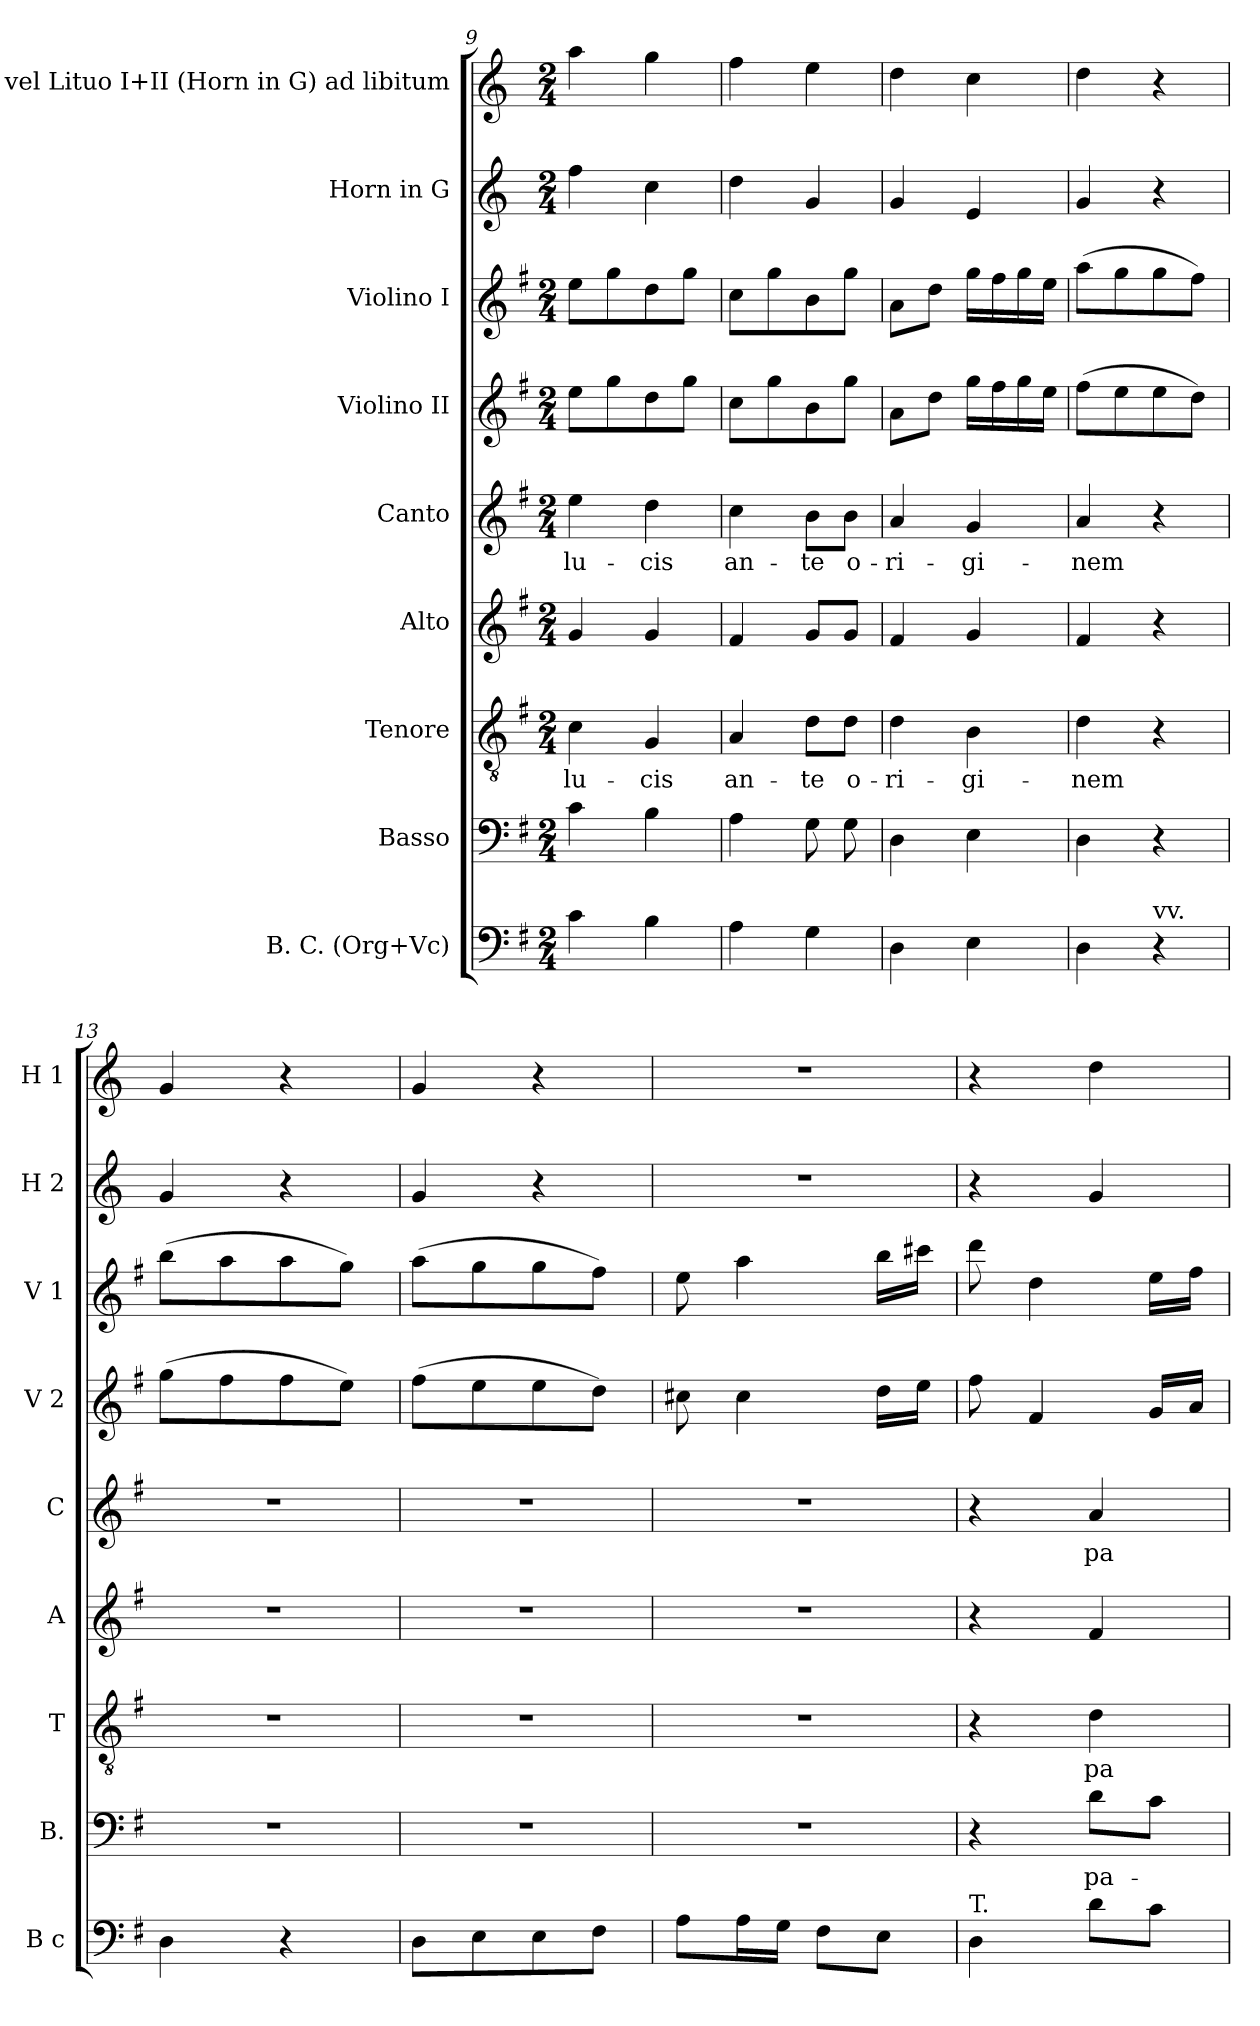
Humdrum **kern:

**kern	**kern	**text	**kern	**text	**kern	**kern	**text	**kern	**kern	**kern	**kern
*part9	*part8	*part8	*part7	*part7	*part6	*part5	*part5	*part4	*part3	*part2	*part1
*staff9	*staff8	*staff8	*staff7	*staff7	*staff6	*staff5	*staff5	*staff4	*staff3	*staff2	*staff1
*I"B. C. (Org+Vc)	*I"Basso	*	*I"Tenore	*	*I"Alto	*I"Canto	*	*I"Violino II	*I"Violino I	*I"Horn in G	*I"Tuba vel Lituo I+II (Horn  in G) ad libitum
*I'B c	*I'B.	*	*I'T	*	*I'A	*I'C	*	*I'V 2	*I'V 1	*I'H 2	*I'H 1
*clefF4	*clefF4	*	*clefGv2	*	*clefG2	*clefG2	*	*clefG2	*clefG2	*clefG2	*clefG2
*	*	*	*	*	*	*	*	*	*	*ITrd3c5	*ITrd3c5
*k[f#]	*k[f#]	*	*k[f#]	*	*k[f#]	*k[f#]	*	*k[f#]	*k[f#]	*k[f#]	*k[f#]
*M2/4	*M2/4	*	*M2/4	*	*M2/4	*M2/4	*	*M2/4	*M2/4	*M2/4	*M2/4
=9	=9	=9	=9	=9	=9	=9	=9	=9	=9	=9	=9
!	!	!	!	!LO:LY:b	!	!	!LO:LY:b	!	!	!	!
4c\	4c\	.	4c\	lu-	4g/	4ee\	lu-	8ee\L	8ee\L	4cc\	4ee\
.	.	.	.	.	.	.	.	8gg\	8gg\	.	.
!	!	!	!	!LO:LY:b	!	!	!LO:LY:b	!	!	!	!
4B\	4B\	.	4G/	-cis	4g/	4dd\	-cis	8dd\	8dd\	4g\	4dd\
.	.	.	.	.	.	.	.	8gg\J	8gg\J	.	.
=10	=10	=10	=10	=10	=10	=10	=10	=10	=10	=10	=10
!	!	!	!	!LO:LY:b	!	!	!LO:LY:b	!	!	!	!
4A\	4A\	.	4A/	an-	4f#/	4cc\	an-	8cc\L	8cc\L	4a\	4cc\
.	.	.	.	.	.	.	.	8gg\	8gg\	.	.
!	!	!	!	!LO:LY:b	!	!	!LO:LY:b	!	!	!	!
4G\	8G\	.	8d\L	-te	8g/L	8b\L	-te	8b\	8b\	4d/	4b\
!	!	!	!	!LO:LY:b	!	!	!LO:LY:b	!	!	!	!
.	8G\	.	8d\J	o-	8g/J	8b\J	o-	8gg\J	8gg\J	.	.
=11	=11	=11	=11	=11	=11	=11	=11	=11	=11	=11	=11
!	!	!	!	!LO:LY:b	!	!	!LO:LY:b	!	!	!	!
4D\	4D\	.	4d\	-ri-	4f#/	4a/	-ri-	8a\L	8a\L	4d/	4a\
.	.	.	.	.	.	.	.	8dd\J	8dd\J	.	.
!	!	!	!	!LO:LY:b	!	!	!LO:LY:b	!	!	!	!
4E\	4E\	.	4B\	-gi-	4g/	4g/	-gi-	16gg\LL	16gg\LL	4B/	4g\
.	.	.	.	.	.	.	.	16ff#\	16ff#\	.	.
.	.	.	.	.	.	.	.	16gg\	16gg\	.	.
.	.	.	.	.	.	.	.	16ee\JJ	16ee\JJ	.	.
=12	=12	=12	=12	=12	=12	=12	=12	=12	=12	=12	=12
!	!	!	!	!LO:LY:b	!	!	!LO:LY:b	!	!	!	!
4D\	4D\	.	4d\	-nem	4f#/	4a/	-nem	(8ff#\L	(8aa\L	4d/	4a\
.	.	.	.	.	.	.	.	8ee\	8gg\	.	.
!LO:TX:a:t=vv.	!	!	!	!	!	!	!	!	!	!	!
4r	4r	.	4r	.	4r	4r	.	8ee\	8gg\	4r	4r
.	.	.	.	.	.	.	.	8dd\J)	8ff#\J)	.	.
!!LO:PB:g=z
=13	=13	=13	=13	=13	=13	=13	=13	=13	=13	=13	=13
4D\	2r	.	2r	.	2r	2r	.	(8gg\L	(8bb\L	4d/	4d/
.	.	.	.	.	.	.	.	8ff#\	8aa\	.	.
4r	.	.	.	.	.	.	.	8ff#\	8aa\	4r	4r
.	.	.	.	.	.	.	.	8ee\J)	8gg\J)	.	.
=14	=14	=14	=14	=14	=14	=14	=14	=14	=14	=14	=14
8D\L	2r	.	2r	.	2r	2r	.	(8ff#\L	(8aa\L	4d/	4d/
8E\	.	.	.	.	.	.	.	8ee\	8gg\	.	.
8E\	.	.	.	.	.	.	.	8ee\	8gg\	4r	4r
8F#\J	.	.	.	.	.	.	.	8dd\J)	8ff#\J)	.	.
=15	=15	=15	=15	=15	=15	=15	=15	=15	=15	=15	=15
8A\L	2r	.	2r	.	2r	2r	.	8cc#X\	8ee\	2r	2r
16A\L	.	.	.	.	.	.	.	4cc#\	4aa\	.	.
16G\JJ	.	.	.	.	.	.	.	.	.	.	.
8F#\L	.	.	.	.	.	.	.	.	.	.	.
8E\J	.	.	.	.	.	.	.	16dd\LL	16bb\LL	.	.
.	.	.	.	.	.	.	.	16ee\JJ	16ccc#X\JJ	.	.
=16	=16	=16	=16	=16	=16	=16	=16	=16	=16	=16	=16
!LO:TX:a:t=T.	!	!	!	!	!	!	!	!	!	!	!
4D\	4r	.	4r	.	4r	4r	.	8ff#\	8ddd\	4r	4r
.	.	.	.	.	.	.	.	4f#/	4dd\	.	.
!	!	!LO:LY:b	!	!LO:LY:b	!	!	!LO:LY:b	!	!	!	!
8d\L	8d\L	pa-	4d\	pa-	4f#/	4a/	pa-	.	.	4d/	4a\
8c\J	8c\J	.	.	.	.	.	.	16g/LL	16ee\LL	.	.
.	.	.	.	.	.	.	.	16a/JJ	16ff#\JJ	.	.
=	=	=	=	=	=	=	=	=	=	=	=
*-	*-	*-	*-	*-	*-	*-	*-	*-	*-	*-	*-
